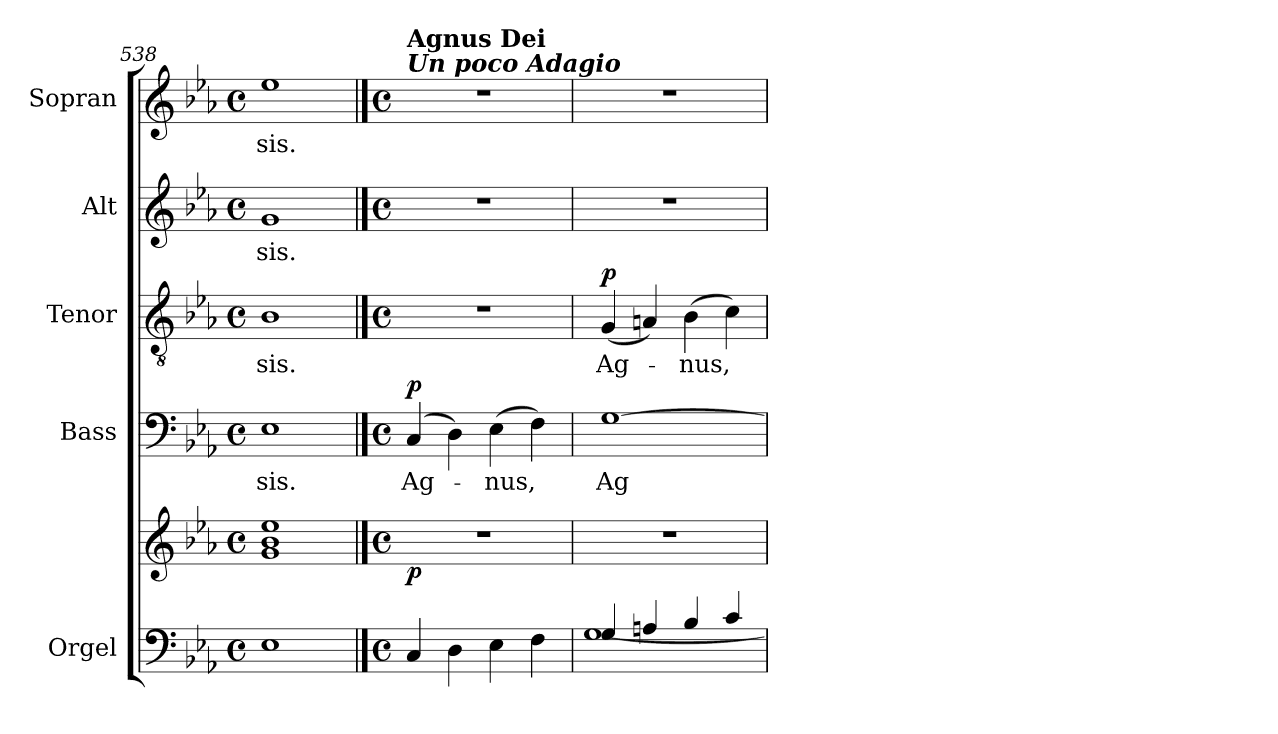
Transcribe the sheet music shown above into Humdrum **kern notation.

**kern	**kern	**dynam	**kern	**text	**dynam	**kern	**text	**dynam	**kern	**text	**kern	**text
*part5	*part5	*part5	*part4	*part4	*part4	*part3	*part3	*part3	*part2	*part2	*part1	*part1
*staff6	*staff5	*staff5/6	*staff4	*staff4	*staff4	*staff3	*staff3	*staff3	*staff2	*staff2	*staff1	*staff1
*I"Orgel	*	*	*I"Bass	*	*	*I"Tenor	*	*	*I"Alt	*	*I"Sopran	*
*I'Org.	*	*	*I'B.	*	*	*I'T.	*	*	*I'A.	*	*I'S.	*
*clefF4	*clefG2	*	*clefF4	*	*	*clefGv2	*	*	*clefG2	*	*clefG2	*
*k[b-e-a-]	*k[b-e-a-]	*	*k[b-e-a-]	*	*	*k[b-e-a-]	*	*	*k[b-e-a-]	*	*k[b-e-a-]	*
*E-:	*E-:	*	*E-:	*	*	*E-:	*	*	*E-:	*	*E-:	*
*M4/4	*M4/4	*	*M4/4	*	*	*M4/4	*	*	*M4/4	*	*M4/4	*
*met(c)	*met(c)	*	*met(c)	*	*	*met(c)	*	*	*met(c)	*	*met(c)	*
=538	=538	=538	=538	=538	=538	=538	=538	=538	=538	=538	=538	=538
!	!	!	!	!LO:LY:b	!	!	!LO:LY:b	!	!	!LO:LY:b	!	!LO:LY:b
1E-	1g 1b- 1ee-	.	1E-	-sis.	.	1B-	-sis.	.	1g	-sis.	1ee-	-sis.
!!LO:LB:g=z
==539	==539	==539	==539	==539	==539	==539	==539	==539	==539	==539	==539	==539
*M4/4	*M4/4	*	*M4/4	*	*	*M4/4	*	*	*M4/4	*	*M4/4	*
*met(c)	*met(c)	*	*met(c)	*	*	*met(c)	*	*	*met(c)	*	*met(c)	*
!	!	!	!	!	!	!	!	!	!	!	!LO:TX:a:Bi:t=Un poco Adagio	!
!	!	!	!	!	!	!	!	!	!	!	!LO:TX:a:B:t=Agnus Dei	!
!	!	!LO:DY:b	!	!LO:LY:b	!LO:DY:a	!	!	!	!	!	!	!
4C/	1r	p	(4C/	Ag-	p	1r	.	.	1r	.	1r	.
4D\	.	.	4D\)	.	.	.	.	.	.	.	.	.
!	!	!	!	!LO:LY:b	!	!	!	!	!	!	!	!
4E-\	.	.	(>4E-\	-nus,	.	.	.	.	.	.	.	.
4F\	.	.	4F\)	.	.	.	.	.	.	.	.	.
=540	=540	=540	=540	=540	=540	=540	=540	=540	=540	=540	=540	=540
*^	*	*	*	*	*	*	*	*	*	*	*	*
!	!	!	!	!	!LO:LY:b	!	!	!LO:LY:b	!LO:DY:a	!	!	!	!
4G/	[<1G	1r	.	[1G	Ag-	.	(<4G/	Ag-	p	1r	.	1r	.
4An/	.	.	.	.	.	.	4An/)	.	.	.	.	.	.
!	!	!	!	!	!	!	!	!LO:LY:b	!	!	!	!	!
4B-/	.	.	.	.	.	.	(>4B-\	-nus,	.	.	.	.	.
4c/	.	.	.	.	.	.	4c\)	.	.	.	.	.	.
*v	*v	*	*	*	*	*	*	*	*	*	*	*	*
=	=	=	=	=	=	=	=	=	=	=	=	=
*-	*-	*-	*-	*-	*-	*-	*-	*-	*-	*-	*-	*-
